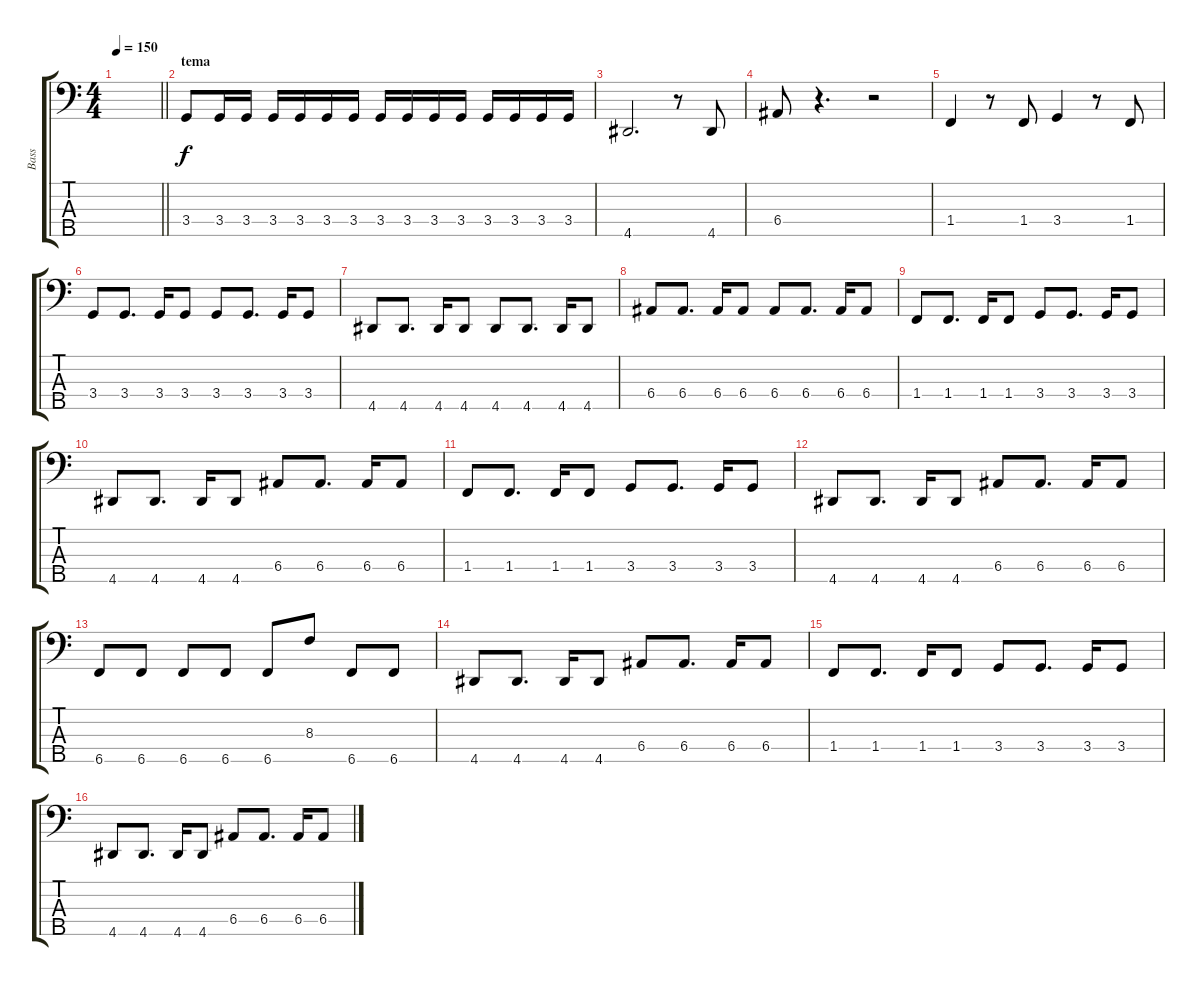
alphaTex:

\track ("Bass" "Bass") {instrument electricbassfinger}
\staff {score tabs}
\tuning (G2 D2 A1 E1 B0) {hide}
\ts (4 4)
\tempo 150
\clef f4
\barLineRight lightlight
\ks c
|
\section ("" "tema")
3.4.8 3.4.16 3.4.16 3.4.16 3.4.16 3.4.16 3.4.16 3.4.16 3.4.16 3.4.16 3.4.16 3.4.16 3.4.16 3.4.16 3.4.16 |
4.5.2{d} r.8 4.5.8 |
6.4.8 r.4{d} r.2 |
1.4.4 r.8 1.4.8 3.4.4 r.8 1.4.8 |
3.4.8 3.4.8{d} 3.4.16 3.4.8 3.4.8 3.4.8{d} 3.4.16 3.4.8 |
4.5.8 4.5.8{d} 4.5.16 4.5.8 4.5.8 4.5.8{d} 4.5.16 4.5.8 |
6.4.8 6.4.8{d} 6.4.16 6.4.8 6.4.8 6.4.8{d} 6.4.16 6.4.8 |
1.4.8 1.4.8{d} 1.4.16 1.4.8 3.4.8 3.4.8{d} 3.4.16 3.4.8 |
4.5.8 4.5.8{d} 4.5.16 4.5.8 6.4.8 6.4.8{d} 6.4.16 6.4.8 |
1.4.8 1.4.8{d} 1.4.16 1.4.8 3.4.8 3.4.8{d} 3.4.16 3.4.8 |
4.5.8 4.5.8{d} 4.5.16 4.5.8 6.4.8 6.4.8{d} 6.4.16 6.4.8 |
6.5.8 6.5.8 6.5.8 6.5.8 6.5.8 8.3.8 6.5.8 6.5.8 |
4.5.8 4.5.8{d} 4.5.16 4.5.8 6.4.8 6.4.8{d} 6.4.16 6.4.8 |
1.4.8 1.4.8{d} 1.4.16 1.4.8 3.4.8 3.4.8{d} 3.4.16 3.4.8 |
4.5.8 4.5.8{d} 4.5.16 4.5.8 6.4.8 6.4.8{d} 6.4.16 6.4.8
